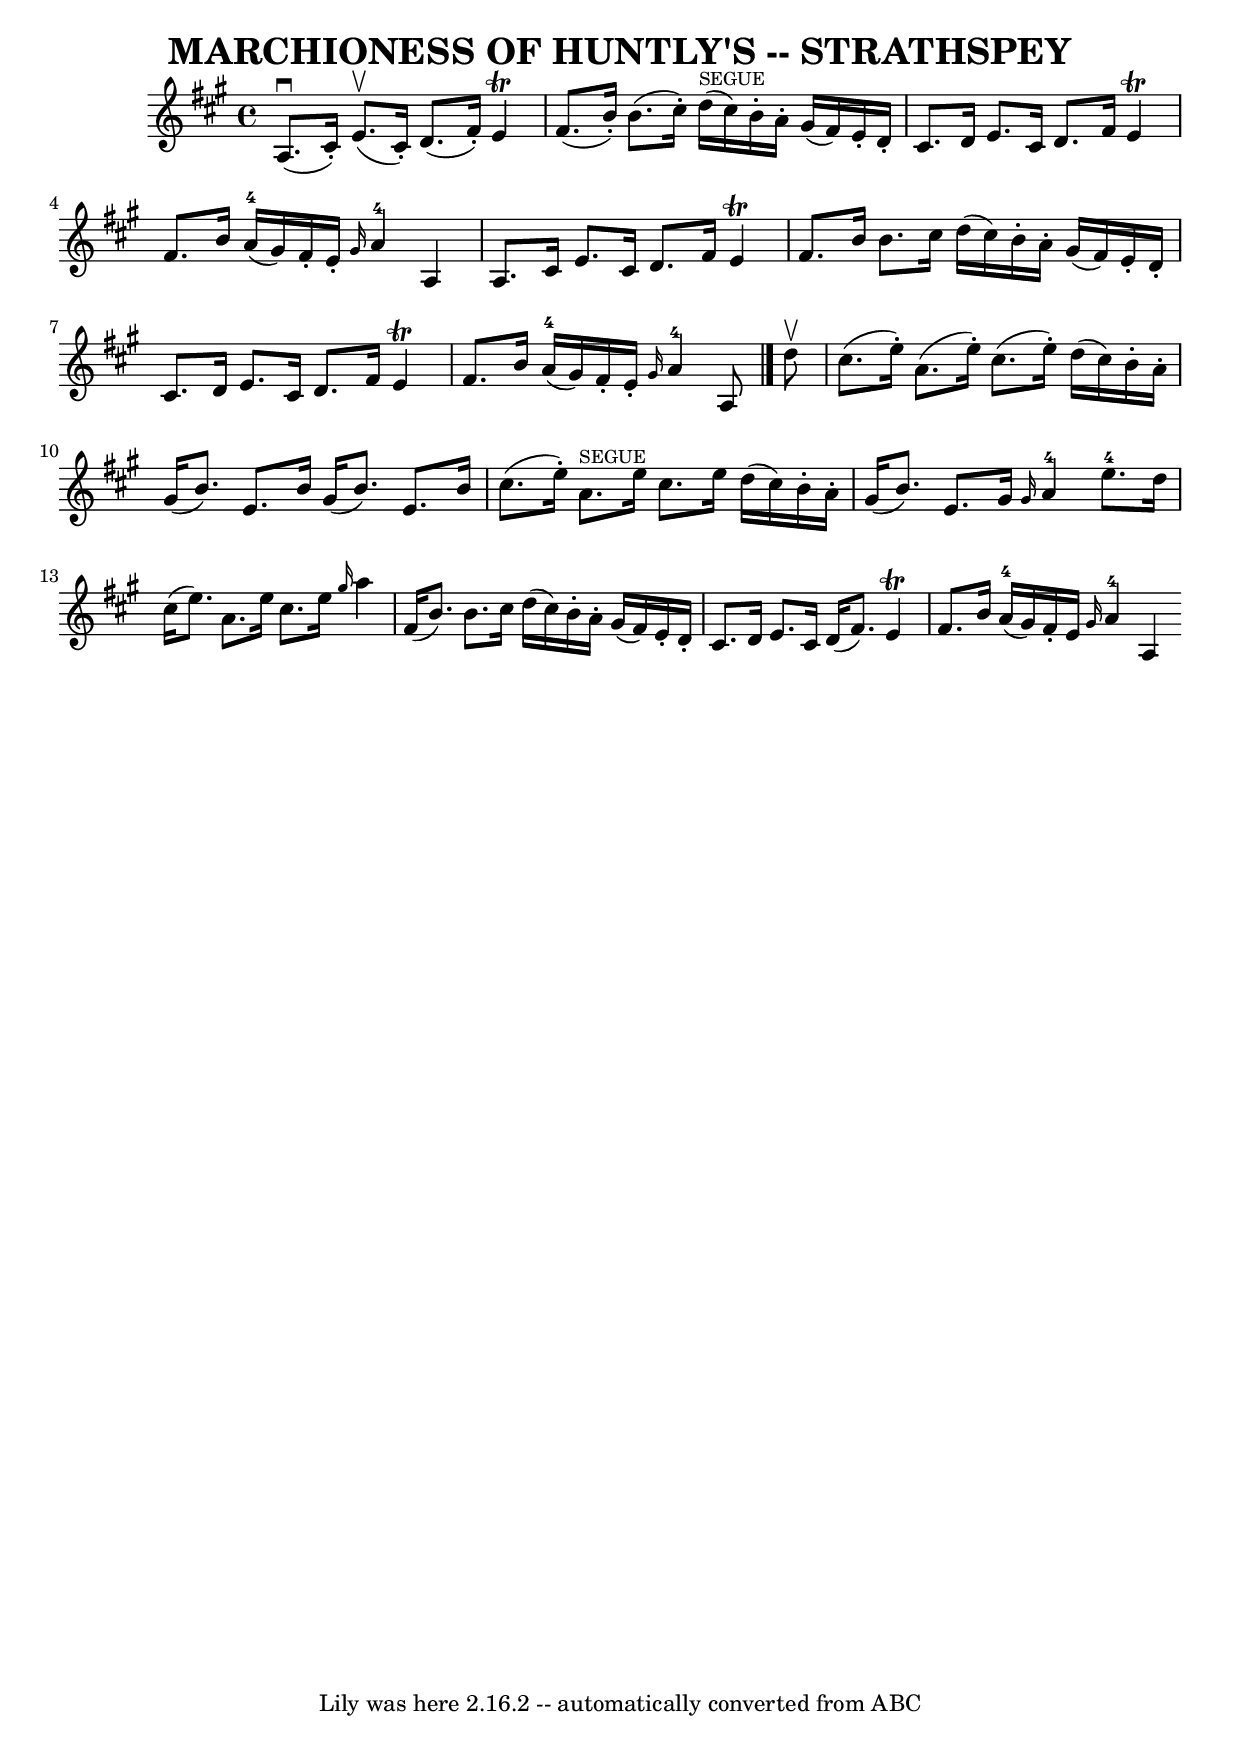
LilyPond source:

\version "2.16.2"
\include "Mammoth.ily"
\header {
  %% book = "Ryan's Mammoth Collection of Fiddle Tunes"
  composer = ""
  crossRefNumber = "1"
  footnotes = ""
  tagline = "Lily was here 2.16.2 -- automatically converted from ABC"
  title = "MARCHIONESS OF HUNTLY'S -- STRATHSPEY"

}
voicedefault =  {


  \override Staff.TimeSignature #'style = #'C
  \time 4/4 
  \key a \major
  a8. (^\downbow cis'16-.) e'8. (^\upbow      cis'16-.) d'8. (fis'16-.) e'4^\trill    |
  fis'8. (b'16-.) b'8. (cis''16-.) d''16^\segue(cis''16) b'16-.      a'16-. gis'16 (fis'16) e'16-. d'16-.    |
  cis'8.       d'16 e'8. cis'16 d'8. fis'16 e'4^\trill    |
  fis'8.    
  b'16 a'16-4(gis'16) fis'16-. e'16-. \grace { gis'16  
					       }      a'4-4 a4     |
  a8. cis'16 e'8. cis'16 d'8.       fis'16 e'4^\trill    |
  fis'8. b'16 b'8. cis''16 d''16 (   cis''16) b'16-. a'16-. gis'16 (fis'16) e'16-. d'16-.     |
  cis'8. d'16 e'8. cis'16 d'8. fis'16 e'4^\trill   |
  fis'8. b'16 a'16-4(gis'16) fis'16-. e'16-. 
  \grace { gis'16   	 } a'4-4 a8    \bar "|." d''8^\upbow     |
  cis''8. (e''16-.) a'8. (e''16-.) cis''8. (e''16-.) d''16 (cis''16) b'16-. a'16-.   |
  gis'16 (b'8.) e'8. b'16 gis'16 (b'8.) e'8. b'16    |
  cis''8. (e''16-.) a'8.^\segue e''16 cis''8. e''16 d''16 (   cis''16) b'16-. a'16-.    |
  gis'16 (b'8.) e'8.    
  gis'16  \grace { gis'16   		 } a'4-4 e''8.-4 d''16     |
  
  cis''16 (e''8.) a'8. e''16 cis''8. e''16  \grace {    
    gis''16     } a''4     |
  fis'16 (b'8.) b'8. cis''16 d''16 (cis''16) b'16-. a'16-. gis'16 (fis'16) e'16-. d'16-.  |
  cis'8. d'16 e'8. cis'16 d'16 (fis'8.) e'4^\trill   |
  fis'8. b'16 a'16-4(gis'16) fis'16-.   
  e'16  \grace { gis'16   	       } a'4-4 a4    \bar " |."   

}

\score{
  <<

    \context Staff="default"
    {
      \voicedefault 
      
    }

  >>
  \layout {
    
  }
  \midi {
  }

}
